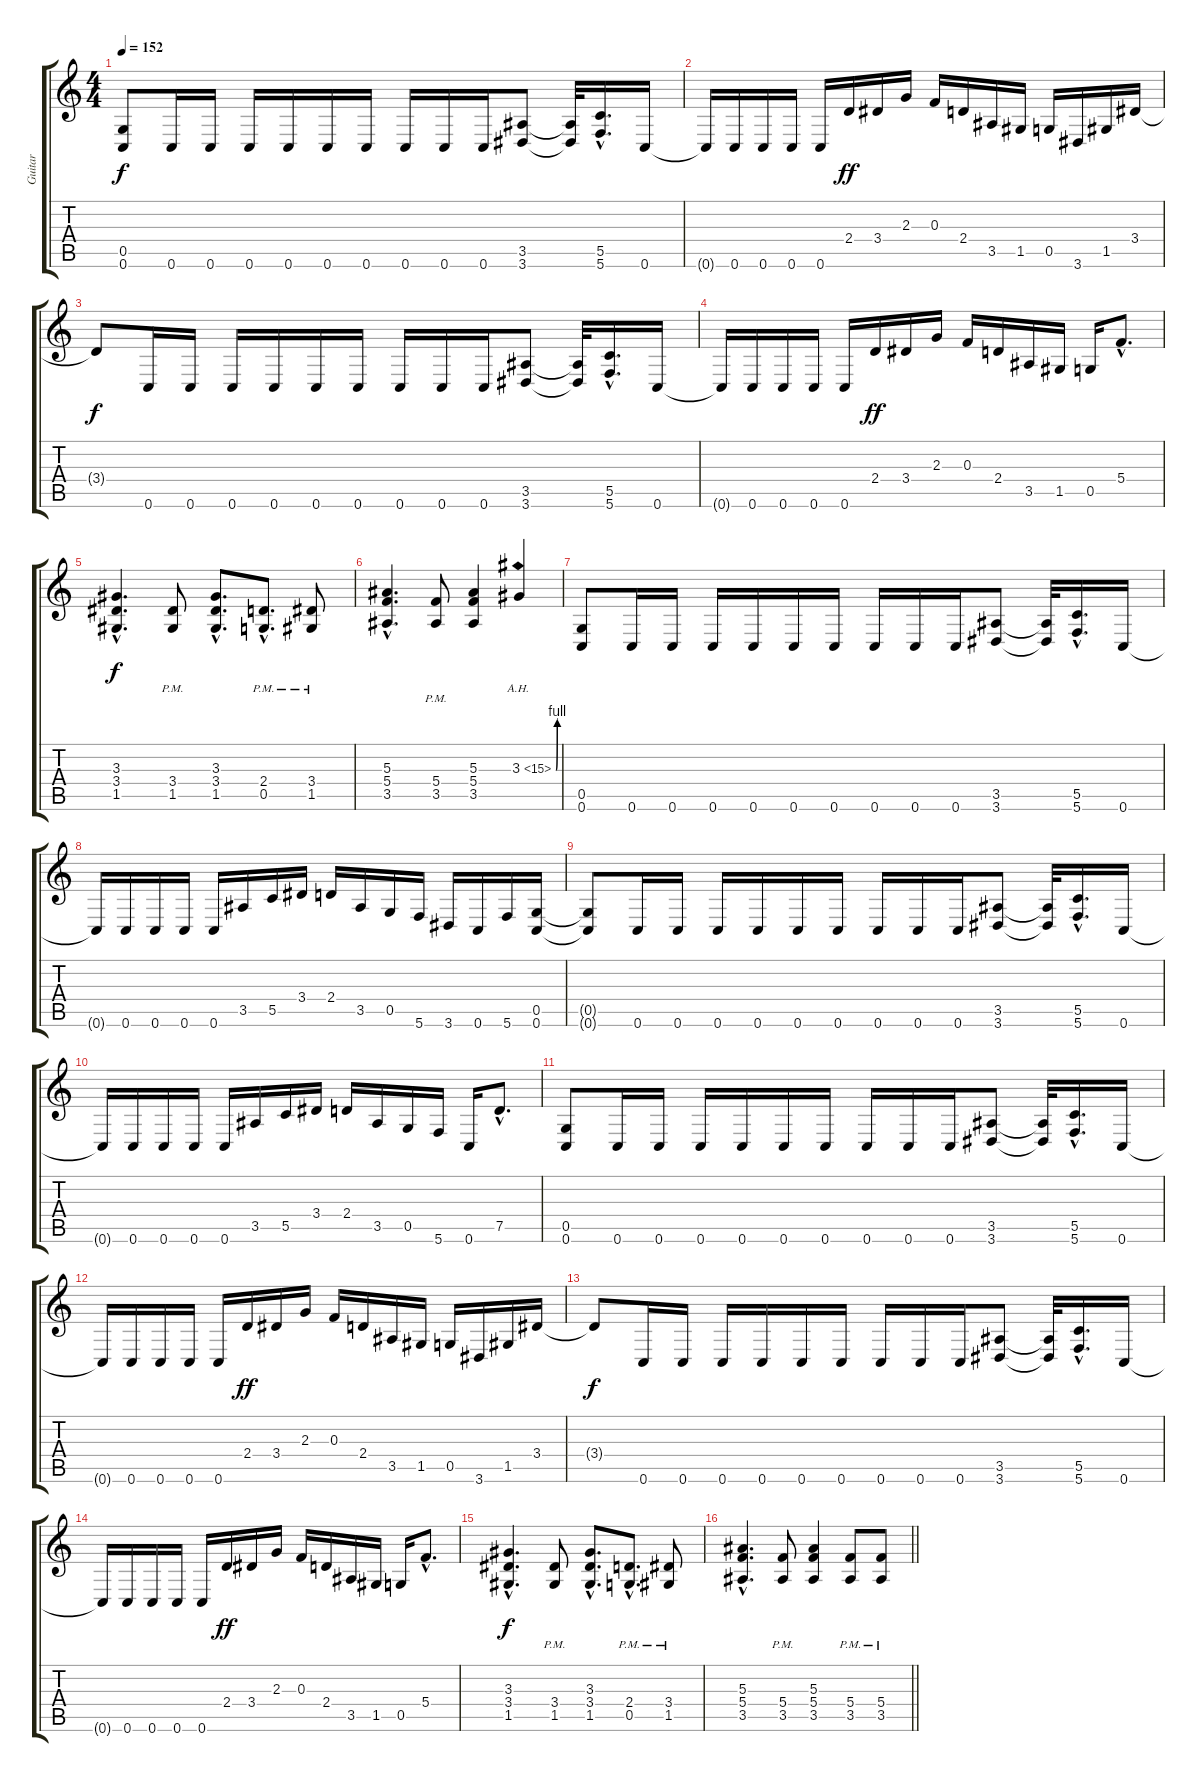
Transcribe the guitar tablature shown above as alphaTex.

\track ("Guitar" "Guitar") {instrument distortionguitar}
\staff {score tabs}
\tuning (D4 A3 F3 C3 G2 C2) {hide}
\ts (4 4)
\tempo 152
\clef g2
\ks c
(0.5 0.6).8{dy f} 0.6.16 0.6.16 0.6.16 0.6.16 0.6.16 0.6.16 0.6.16 0.6.16 0.6.16 (3.5 3.6).8 (3.5{t} 3.6{t}).32 (5.5{hac} 5.6{hac}).16{d} 0.6.16 |
0.6{t}.16 0.6.16 0.6.16 0.6.16 0.6.16 2.4.16{dy ff} 3.4.16 2.3.16 0.3.16 2.4.16 3.5.16 1.5.16 0.5.16 3.6.16 1.5.16 3.4.16 |
3.4{t}.8{dy f} 0.6.16 0.6.16 0.6.16 0.6.16 0.6.16 0.6.16 0.6.16 0.6.16 0.6.16 (3.5 3.6).8 (3.5{t} 3.6{t}).32 (5.5{hac} 5.6{hac}).16{d} 0.6.16 |
0.6{t}.16 0.6.16 0.6.16 0.6.16 0.6.16 2.4.16{dy ff} 3.4.16 2.3.16 0.3.16 2.4.16 3.5.16 1.5.16 0.5.16 5.4{hac}.8{d} |
(3.3{hac} 3.4{hac} 1.5{hac}).4{d dy f} (3.4{pm} 1.5).8 (3.3{hac} 3.4{hac} 1.5{hac}).8{d} (2.4{hac pm} 0.5{hac}).8{d} (3.4{pm} 1.5).8 |
(5.3{hac} 5.4{hac} 3.5{hac}).4{d} (5.4{pm} 3.5).8 (5.3 5.4 3.5).4 3.3{be (custom 0 0 9 0 36 4 60 4) ah 12}.4 |
(0.5 0.6).8 0.6.16 0.6.16 0.6.16 0.6.16 0.6.16 0.6.16 0.6.16 0.6.16 0.6.16 (3.5 3.6).8 (3.5{t} 3.6{t}).32 (5.5{hac} 5.6{hac}).16{d} 0.6.16 |
0.6{t}.16 0.6.16 0.6.16 0.6.16 0.6.16 3.5.16 5.5.16 3.4.16 2.4.16 3.5.16 0.5.16 5.6.16 3.6.16 0.6.16 5.6.16 (0.5 0.6).16 |
(0.5{t} 0.6{t}).8 0.6.16 0.6.16 0.6.16 0.6.16 0.6.16 0.6.16 0.6.16 0.6.16 0.6.16 (3.5 3.6).8 (3.5{t} 3.6{t}).32 (5.5{hac} 5.6{hac}).16{d} 0.6.16 |
0.6{t}.16 0.6.16 0.6.16 0.6.16 0.6.16 3.5.16 5.5.16 3.4.16 2.4.16 3.5.16 0.5.16 5.6.16 0.6.16 7.5{hac}.8{d} |
(0.5 0.6).8 0.6.16 0.6.16 0.6.16 0.6.16 0.6.16 0.6.16 0.6.16 0.6.16 0.6.16 (3.5 3.6).8 (3.5{t} 3.6{t}).32 (5.5{hac} 5.6{hac}).16{d} 0.6.16 |
0.6{t}.16 0.6.16 0.6.16 0.6.16 0.6.16 2.4.16{dy ff} 3.4.16 2.3.16 0.3.16 2.4.16 3.5.16 1.5.16 0.5.16 3.6.16 1.5.16 3.4.16 |
3.4{t}.8{dy f} 0.6.16 0.6.16 0.6.16 0.6.16 0.6.16 0.6.16 0.6.16 0.6.16 0.6.16 (3.5 3.6).8 (3.5{t} 3.6{t}).32 (5.5{hac} 5.6{hac}).16{d} 0.6.16 |
0.6{t}.16 0.6.16 0.6.16 0.6.16 0.6.16 2.4.16{dy ff} 3.4.16 2.3.16 0.3.16 2.4.16 3.5.16 1.5.16 0.5.16 5.4{hac}.8{d} |
(3.3{hac} 3.4{hac} 1.5{hac}).4{d dy f} (3.4{pm} 1.5).8 (3.3{hac} 3.4{hac} 1.5{hac}).8{d} (2.4{hac pm} 0.5{hac}).8{d} (3.4{pm} 1.5).8 |
\barLineRight lightlight
(5.3{hac} 5.4{hac} 3.5{hac}).4{d} (5.4{pm} 3.5).8 (5.3 5.4 3.5).4 (5.4{pm} 3.5).8 (5.4{pm} 3.5).8
